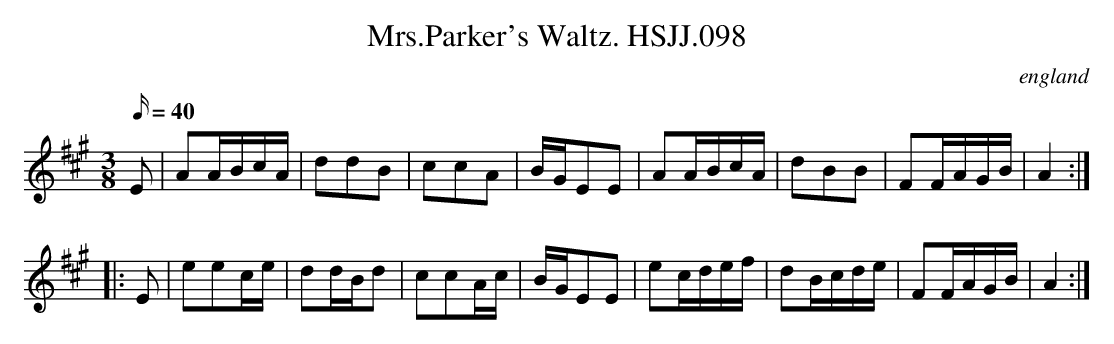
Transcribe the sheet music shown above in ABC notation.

X:1
T:Mrs.Parker's Waltz. HSJJ.098
O:england
M:3/8
L:1/16
Q:40
K:A
E2|A2ABcA|d2d2B2|c2c2A2|BGE2E2|A2ABcA|d2B2B2|F2FAGB|A4:|
|:E2|e2e2ce|d2dBd2|c2c2Ac|BGE2E2|e2cdef|d2Bcde|F2FAGB|A4:|]
